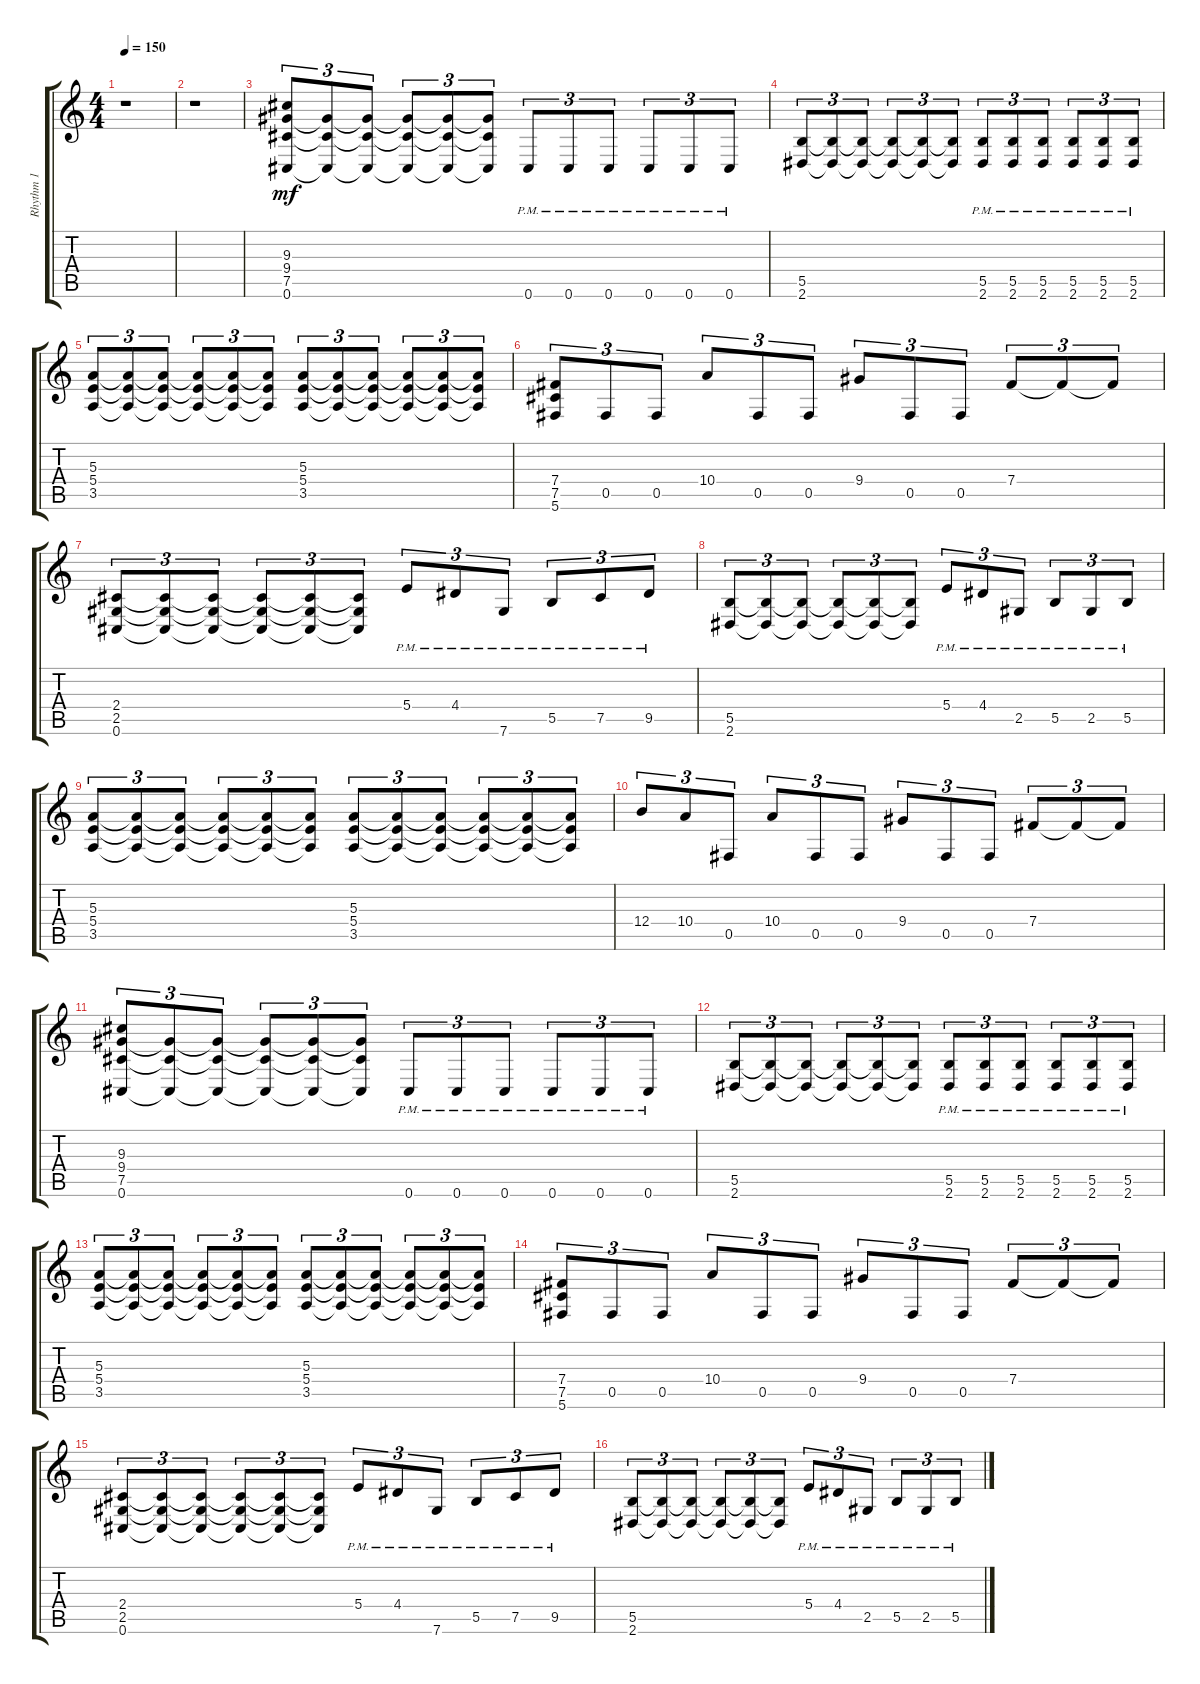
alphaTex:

\track ("Rhythm 1" "Rhythm 1") {instrument distortionguitar}
\staff {score tabs}
\tuning (Db4 Ab3 E3 B2 Gb2 Db2) {hide}
\ts (4 4)
\tempo 150
\clef g2
\ks c
r.1{dy mf} |
r.1 |
(9.3 9.4 7.5 0.6).8{tu (3 2)} (9.4{t} 7.5{t} 0.6{t}).8{tu (3 2)} (9.4{t} 7.5{t} 0.6{t}).8{tu (3 2)} (9.4{t} 7.5{t} 0.6{t}).8{tu (3 2)} (9.4{t} 7.5{t} 0.6{t}).8{tu (3 2)} (9.4{t} 7.5{t} 0.6{t}).8{tu (3 2)} 0.6{pm}.8{tu (3 2)} 0.6{pm}.8{tu (3 2)} 0.6{pm}.8{tu (3 2)} 0.6{pm}.8{tu (3 2)} 0.6{pm}.8{tu (3 2)} 0.6{pm}.8{tu (3 2)} |
(5.5 2.6).8{tu (3 2)} (5.5{t} 2.6{t}).8{tu (3 2)} (5.5{t} 2.6{t}).8{tu (3 2)} (5.5{t} 2.6{t}).8{tu (3 2)} (5.5{t} 2.6{t}).8{tu (3 2)} (5.5{t} 2.6{t}).8{tu (3 2)} (5.5{pm} 2.6).8{tu (3 2)} (5.5{pm} 2.6).8{tu (3 2)} (5.5{pm} 2.6).8{tu (3 2)} (5.5{pm} 2.6).8{tu (3 2)} (5.5{pm} 2.6).8{tu (3 2)} (5.5{pm} 2.6).8{tu (3 2)} |
(5.3 5.4 3.5).8{tu (3 2)} (5.3{t} 5.4{t} 3.5{t}).8{tu (3 2)} (5.3{t} 5.4{t} 3.5{t}).8{tu (3 2)} (5.3{t} 5.4{t} 3.5{t}).8{tu (3 2)} (5.3{t} 5.4{t} 3.5{t}).8{tu (3 2)} (5.3{t} 5.4{t} 3.5{t}).8{tu (3 2)} (5.3 5.4 3.5).8{tu (3 2)} (5.3{t} 5.4{t} 3.5{t}).8{tu (3 2)} (5.3{t} 5.4{t} 3.5{t}).8{tu (3 2)} (5.3{t} 5.4{t} 3.5{t}).8{tu (3 2)} (5.3{t} 5.4{t} 3.5{t}).8{tu (3 2)} (5.3{t} 5.4{t} 3.5{t}).8{tu (3 2)} |
(7.4 7.5 5.6).8{tu (3 2)} 0.5.8{tu (3 2)} 0.5.8{tu (3 2)} 10.4.8{tu (3 2)} 0.5.8{tu (3 2)} 0.5.8{tu (3 2)} 9.4.8{tu (3 2)} 0.5.8{tu (3 2)} 0.5.8{tu (3 2)} 7.4.8{tu (3 2)} 7.4{t}.8{tu (3 2)} 7.4{t}.8{tu (3 2)} |
(2.4 2.5 0.6).8{tu (3 2)} (2.4{t} 2.5{t} 0.6{t}).8{tu (3 2)} (2.4{t} 2.5{t} 0.6{t}).8{tu (3 2)} (2.4{t} 2.5{t} 0.6{t}).8{tu (3 2)} (2.4{t} 2.5{t} 0.6{t}).8{tu (3 2)} (2.4{t} 2.5{t} 0.6{t}).8{tu (3 2)} 5.4{pm}.8{tu (3 2)} 4.4{pm}.8{tu (3 2)} 7.6{pm}.8{tu (3 2)} 5.5{pm}.8{tu (3 2)} 7.5{pm}.8{tu (3 2)} 9.5{pm}.8{tu (3 2)} |
(5.5 2.6).8{tu (3 2)} (5.5{t} 2.6{t}).8{tu (3 2)} (5.5{t} 2.6{t}).8{tu (3 2)} (5.5{t} 2.6{t}).8{tu (3 2)} (5.5{t} 2.6{t}).8{tu (3 2)} (5.5{t} 2.6{t}).8{tu (3 2)} 5.4{pm}.8{tu (3 2)} 4.4{pm}.8{tu (3 2)} 2.5{pm}.8{tu (3 2)} 5.5{pm}.8{tu (3 2)} 2.5{pm}.8{tu (3 2)} 5.5{pm}.8{tu (3 2)} |
(5.3 5.4 3.5).8{tu (3 2)} (5.3{t} 5.4{t} 3.5{t}).8{tu (3 2)} (5.3{t} 5.4{t} 3.5{t}).8{tu (3 2)} (5.3{t} 5.4{t} 3.5{t}).8{tu (3 2)} (5.3{t} 5.4{t} 3.5{t}).8{tu (3 2)} (5.3{t} 5.4{t} 3.5{t}).8{tu (3 2)} (5.3 5.4 3.5).8{tu (3 2)} (5.3{t} 5.4{t} 3.5{t}).8{tu (3 2)} (5.3{t} 5.4{t} 3.5{t}).8{tu (3 2)} (5.3{t} 5.4{t} 3.5{t}).8{tu (3 2)} (5.3{t} 5.4{t} 3.5{t}).8{tu (3 2)} (5.3{t} 5.4{t} 3.5{t}).8{tu (3 2)} |
12.4.8{tu (3 2)} 10.4.8{tu (3 2)} 0.5.8{tu (3 2)} 10.4.8{tu (3 2)} 0.5.8{tu (3 2)} 0.5.8{tu (3 2)} 9.4.8{tu (3 2)} 0.5.8{tu (3 2)} 0.5.8{tu (3 2)} 7.4.8{tu (3 2)} 7.4{t}.8{tu (3 2)} 7.4{t}.8{tu (3 2)} |
(9.3 9.4 7.5 0.6).8{tu (3 2)} (9.4{t} 7.5{t} 0.6{t}).8{tu (3 2)} (9.4{t} 7.5{t} 0.6{t}).8{tu (3 2)} (9.4{t} 7.5{t} 0.6{t}).8{tu (3 2)} (9.4{t} 7.5{t} 0.6{t}).8{tu (3 2)} (9.4{t} 7.5{t} 0.6{t}).8{tu (3 2)} 0.6{pm}.8{tu (3 2)} 0.6{pm}.8{tu (3 2)} 0.6{pm}.8{tu (3 2)} 0.6{pm}.8{tu (3 2)} 0.6{pm}.8{tu (3 2)} 0.6{pm}.8{tu (3 2)} |
(5.5 2.6).8{tu (3 2)} (5.5{t} 2.6{t}).8{tu (3 2)} (5.5{t} 2.6{t}).8{tu (3 2)} (5.5{t} 2.6{t}).8{tu (3 2)} (5.5{t} 2.6{t}).8{tu (3 2)} (5.5{t} 2.6{t}).8{tu (3 2)} (5.5{pm} 2.6).8{tu (3 2)} (5.5{pm} 2.6).8{tu (3 2)} (5.5{pm} 2.6).8{tu (3 2)} (5.5{pm} 2.6).8{tu (3 2)} (5.5{pm} 2.6).8{tu (3 2)} (5.5{pm} 2.6).8{tu (3 2)} |
(5.3 5.4 3.5).8{tu (3 2)} (5.3{t} 5.4{t} 3.5{t}).8{tu (3 2)} (5.3{t} 5.4{t} 3.5{t}).8{tu (3 2)} (5.3{t} 5.4{t} 3.5{t}).8{tu (3 2)} (5.3{t} 5.4{t} 3.5{t}).8{tu (3 2)} (5.3{t} 5.4{t} 3.5{t}).8{tu (3 2)} (5.3 5.4 3.5).8{tu (3 2)} (5.3{t} 5.4{t} 3.5{t}).8{tu (3 2)} (5.3{t} 5.4{t} 3.5{t}).8{tu (3 2)} (5.3{t} 5.4{t} 3.5{t}).8{tu (3 2)} (5.3{t} 5.4{t} 3.5{t}).8{tu (3 2)} (5.3{t} 5.4{t} 3.5{t}).8{tu (3 2)} |
(7.4 7.5 5.6).8{tu (3 2)} 0.5.8{tu (3 2)} 0.5.8{tu (3 2)} 10.4.8{tu (3 2)} 0.5.8{tu (3 2)} 0.5.8{tu (3 2)} 9.4.8{tu (3 2)} 0.5.8{tu (3 2)} 0.5.8{tu (3 2)} 7.4.8{tu (3 2)} 7.4{t}.8{tu (3 2)} 7.4{t}.8{tu (3 2)} |
(2.4 2.5 0.6).8{tu (3 2)} (2.4{t} 2.5{t} 0.6{t}).8{tu (3 2)} (2.4{t} 2.5{t} 0.6{t}).8{tu (3 2)} (2.4{t} 2.5{t} 0.6{t}).8{tu (3 2)} (2.4{t} 2.5{t} 0.6{t}).8{tu (3 2)} (2.4{t} 2.5{t} 0.6{t}).8{tu (3 2)} 5.4{pm}.8{tu (3 2)} 4.4{pm}.8{tu (3 2)} 7.6{pm}.8{tu (3 2)} 5.5{pm}.8{tu (3 2)} 7.5{pm}.8{tu (3 2)} 9.5{pm}.8{tu (3 2)} |
(5.5 2.6).8{tu (3 2)} (5.5{t} 2.6{t}).8{tu (3 2)} (5.5{t} 2.6{t}).8{tu (3 2)} (5.5{t} 2.6{t}).8{tu (3 2)} (5.5{t} 2.6{t}).8{tu (3 2)} (5.5{t} 2.6{t}).8{tu (3 2)} 5.4{pm}.8{tu (3 2)} 4.4{pm}.8{tu (3 2)} 2.5{pm}.8{tu (3 2)} 5.5{pm}.8{tu (3 2)} 2.5{pm}.8{tu (3 2)} 5.5{pm}.8{tu (3 2)}
